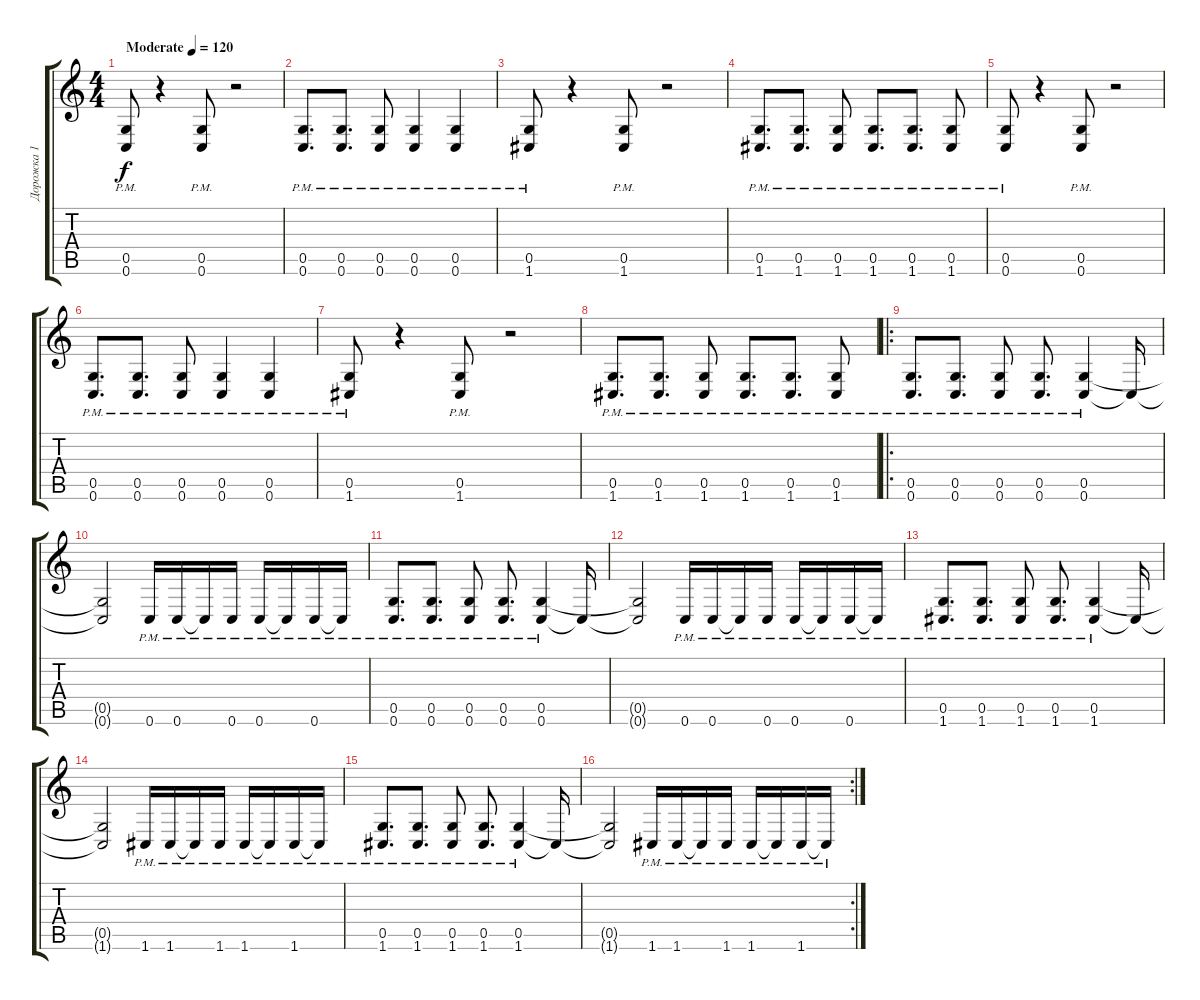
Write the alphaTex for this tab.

\track ("Дорожка 1" "Дорожка 1") {instrument distortionguitar}
\staff {score tabs}
\tuning (D4 A3 F3 C3 G2 C2) {hide}
\ts (4 4)
\tempo (120 "Moderate")
\clef g2
\ks c
(0.5{pm} 0.6{pm}).8{dy f instrument distortionguitar} r.4 (0.5{pm} 0.6{pm}).8 r.2 |
(0.5{pm} 0.6{pm}).8{d} (0.5{pm} 0.6{pm}).8{d} (0.5{pm} 0.6{pm}).8 (0.5{pm} 0.6{pm}).4 (0.5{pm} 0.6{pm}).4 |
(0.5{pm} 1.6{pm}).8 r.4 (0.5{pm} 1.6{pm}).8 r.2 |
(0.5{pm} 1.6{pm}).8{d} (0.5{pm} 1.6{pm}).8{d} (0.5{pm} 1.6{pm}).8 (0.5{pm} 1.6{pm}).8{d} (0.5{pm} 1.6{pm}).8{d} (0.5{pm} 1.6{pm}).8 |
(0.5{pm} 0.6{pm}).8 r.4 (0.5{pm} 0.6{pm}).8 r.2 |
(0.5{pm} 0.6{pm}).8{d} (0.5{pm} 0.6{pm}).8{d} (0.5{pm} 0.6{pm}).8 (0.5{pm} 0.6{pm}).4 (0.5{pm} 0.6{pm}).4 |
(0.5{pm} 1.6{pm}).8 r.4 (0.5{pm} 1.6{pm}).8 r.2 |
(0.5{pm} 1.6{pm}).8{d} (0.5{pm} 1.6{pm}).8{d} (0.5{pm} 1.6{pm}).8 (0.5{pm} 1.6{pm}).8{d} (0.5{pm} 1.6{pm}).8{d} (0.5{pm} 1.6{pm}).8 |
\ro
(0.5{pm} 0.6{pm}).8{d} (0.5{pm} 0.6{pm}).8{d} (0.5{pm} 0.6{pm}).8 (0.5{pm} 0.6{pm}).8{d} (0.5{pm} 0.6{pm}).4 0.6{t}.16 |
(0.5{t} 0.6{t}).2 0.6{pm}.16 0.6{pm}.16 0.6{pm t}.16 0.6{pm}.16 0.6{pm}.16 0.6{pm t}.16 0.6{pm}.16 0.6{pm t}.16 |
(0.5{pm} 0.6{pm}).8{d} (0.5{pm} 0.6{pm}).8{d} (0.5{pm} 0.6{pm}).8 (0.5{pm} 0.6{pm}).8{d} (0.5{pm} 0.6{pm}).4 0.6{t}.16 |
(0.5{t} 0.6{t}).2 0.6{pm}.16 0.6{pm}.16 0.6{pm t}.16 0.6{pm}.16 0.6{pm}.16 0.6{pm t}.16 0.6{pm}.16 0.6{pm t}.16 |
(0.5{pm} 1.6{pm}).8{d} (0.5{pm} 1.6{pm}).8{d} (0.5{pm} 1.6{pm}).8 (0.5{pm} 1.6{pm}).8{d} (0.5{pm} 1.6{pm}).4 1.6{t}.16 |
(0.5{t} 1.6{t}).2 1.6{pm}.16 1.6{pm}.16 1.6{pm t}.16 1.6{pm}.16 1.6{pm}.16 1.6{pm t}.16 1.6{pm}.16 1.6{pm t}.16 |
(0.5{pm} 1.6{pm}).8{d} (0.5{pm} 1.6{pm}).8{d} (0.5{pm} 1.6{pm}).8 (0.5{pm} 1.6{pm}).8{d} (0.5{pm} 1.6{pm}).4 1.6{t}.16 |
\rc 2
(0.5{t} 1.6{t}).2 1.6{pm}.16 1.6{pm}.16 1.6{pm t}.16 1.6{pm}.16 1.6{pm}.16 1.6{pm t}.16 1.6{pm}.16 1.6{pm t}.16
